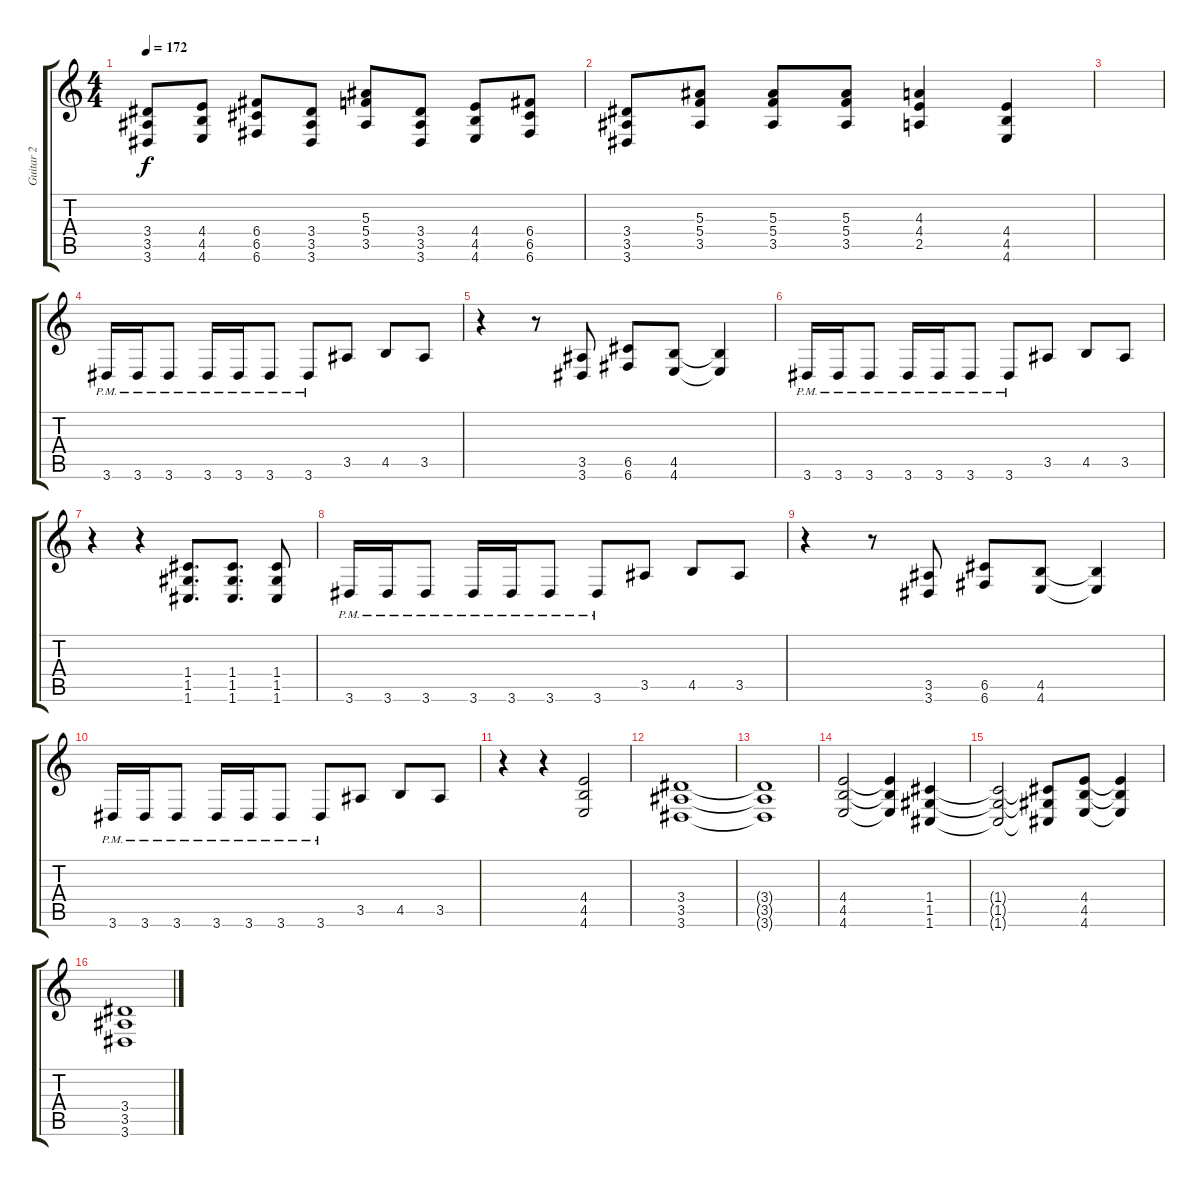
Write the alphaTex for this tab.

\track ("Guitar 2" "Guitar 2") {instrument distortionguitar}
\staff {score tabs}
\tuning (D4 A3 F3 C3 G2 C2) {hide}
\ts (4 4)
\tempo 172
\clef g2
\ks c
(3.4 3.5 3.6).8{dy f} (4.4 4.5 4.6).8 (6.4 6.5 6.6).8 (3.4 3.5 3.6).8 (5.3 5.4 3.5).8 (3.4 3.5 3.6).8 (4.4 4.5 4.6).8 (6.4 6.5 6.6).8 |
(3.4 3.5 3.6).8 (5.3 5.4 3.5).8 (5.3 5.4 3.5).8 (5.3 5.4 3.5).8 (4.3 4.4 2.5).4 (4.4 4.5 4.6).4 |
|
3.6{pm}.16 3.6{pm}.16 3.6{pm}.8 3.6{pm}.16 3.6{pm}.16 3.6{pm}.8 3.6{pm}.8 3.5.8 4.5.8 3.5.8 |
r.4 r.8 (3.5 3.6).8 (6.5 6.6).8 (4.5 4.6).8 (4.5{t} 4.6{t}).4 |
3.6{pm}.16 3.6{pm}.16 3.6{pm}.8 3.6{pm}.16 3.6{pm}.16 3.6{pm}.8 3.6{pm}.8 3.5.8 4.5.8 3.5.8 |
r.4 r.4 (1.4 1.5 1.6).8{d} (1.4 1.5 1.6).8{d} (1.4 1.5 1.6).8 |
3.6{pm}.16 3.6{pm}.16 3.6{pm}.8 3.6{pm}.16 3.6{pm}.16 3.6{pm}.8 3.6{pm}.8 3.5.8 4.5.8 3.5.8 |
r.4 r.8 (3.5 3.6).8 (6.5 6.6).8 (4.5 4.6).8 (4.5{t} 4.6{t}).4 |
3.6{pm}.16 3.6{pm}.16 3.6{pm}.8 3.6{pm}.16 3.6{pm}.16 3.6{pm}.8 3.6{pm}.8 3.5.8 4.5.8 3.5.8 |
r.4 r.4 (4.4 4.5 4.6).2 |
(3.4 3.5 3.6).1 |
(3.4{t} 3.5{t} 3.6{t}).1 |
(4.4 4.5 4.6).2 (4.4{t} 4.5{t} 4.6{t}).4 (1.4 1.5 1.6).4 |
(1.4{t} 1.5{t} 1.6{t}).2 (1.4{t} 1.5{t} 1.6{t}).8 (4.4 4.5 4.6).8 (4.4{t} 4.5{t} 4.6{t}).4 |
(3.4 3.5 3.6).1
